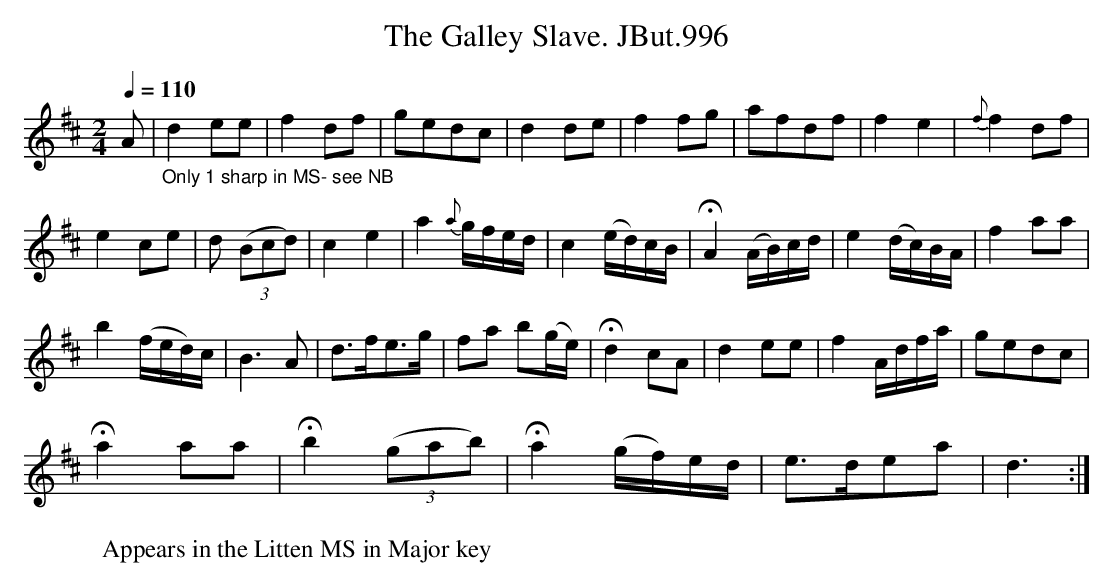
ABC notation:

X:1
T:Galley Slave. JBut.996, The
M:2/4
L:1/8
Q:1/4=110
W:Appears in the Litten MS in Major key
K:D
A|"_Only 1 sharp in MS- see NB "d2ee|f2df|gedc|d2de|f2fg|afdf|f2e2|{f}f2df|
e2ce|d (3(Bcd)|c2e2|a2 {a}g/f/e/d/|c2 (e/d/)c/B/|!fermata!A2 (A/B/)c/d/|e2(d/c/)B/A/|f2aa|
b2 (f/e/d/)c/|B3A|d>fe>g|fa b(g/e/)|!fermata!d2 cA|d2 ee|f2 A/d/f/a/|gedc|
!fermata!a2 aa|!fermata!b2 (3(gab)|!fermata!a2 (g/f/)e/d/|e>dea|d3:|
